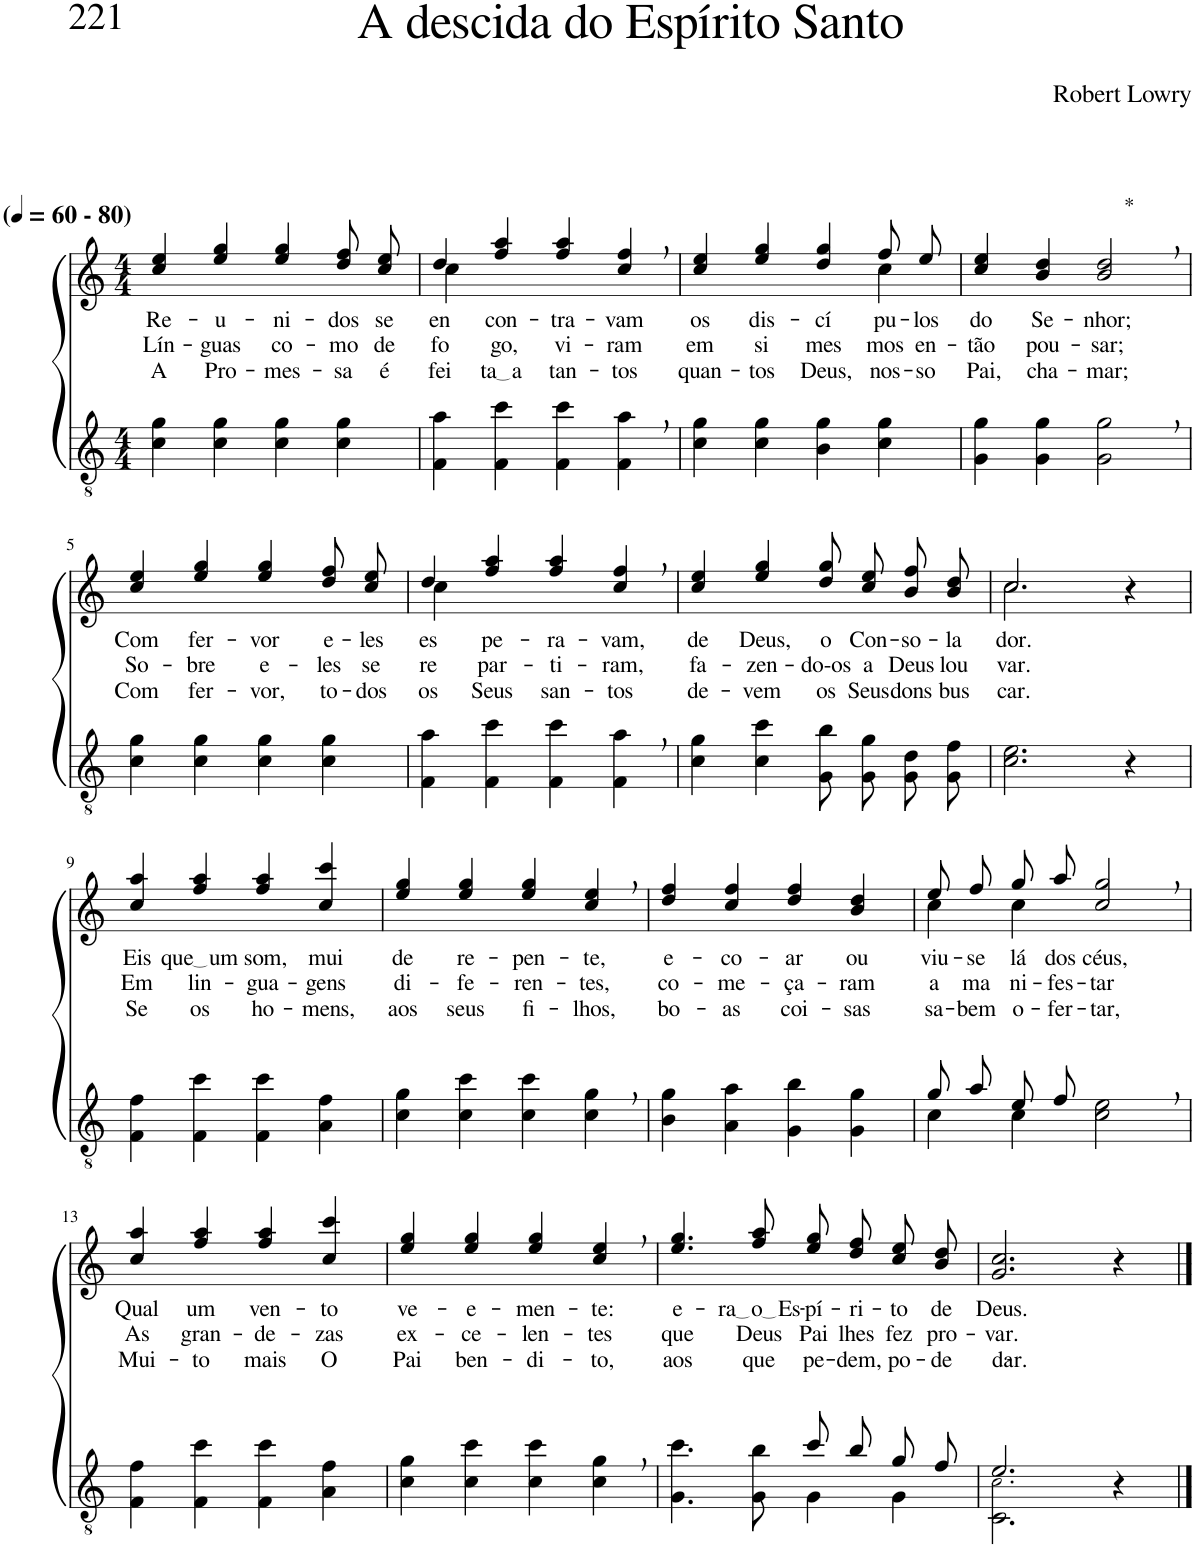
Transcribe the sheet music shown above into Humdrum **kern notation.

**kern	**kern	**text	**text	**text
*part2	*part1	*part1	*part1	*part1
*staff2	*staff1	*staff1	*staff1	*staff1
*I"Parte III e IV	*I"Parte I e II	*	*	*
*clefGv2	*clefG2	*	*	*
*Trd5c9	*Trd5c9	*	*	*
*k[]	*k[]	*	*	*
*M4/4	*M4/4	*	*	*
*MM60	*MM60	*	*	*
=1	=1	=1	=1	=1
!	!LO:TX:a:B:t=(	!	!	!
!	!LO:TX:a:B:t=- 80)	!	!	!
!	!	!LO:LY:b	!LO:LY:b	!LO:LY:b
4c\ 4g\	4cc/ 4ee/	Re-	Lín-	A
!	!	!LO:LY:b	!LO:LY:b	!LO:LY:b
4c\ 4g\	4ee/ 4gg/	-u-	-guas	Pro-
!	!	!LO:LY:b	!LO:LY:b	!LO:LY:b
4c\ 4g\	4ee/ 4gg/	-ni-	co-	-mes-
!	!	!LO:LY:b	!LO:LY:b	!LO:LY:b
4c\ 4g\	8dd\ 8ff\L	-dos	-mo	-sa
!	!	!LO:LY:b	!LO:LY:b	!LO:LY:b
.	8cc\ 8ee\J	se	de	é
=2	=2	=2	=2	=2
*	*^	*	*	*
!	!	!	!LO:LY:b	!LO:LY:b	!LO:LY:b
4F\ 4a\	4dd/	4cc\	en-	fo-	fei-
!	!	!	!LO:LY:b	!LO:LY:b	!LO:LY:b
4F\ 4cc\	4ff/ 4aa/	2.ryy	con-	-go,	ta a
!	!	!	!LO:LY:b	!LO:LY:b	!LO:LY:b
4F\ 4cc\	4ff/ 4aa/	.	-tra-	vi-	tan-
!	!	!	!LO:LY:b	!LO:LY:b	!LO:LY:b
4F\, 4a\,	4cc/, 4ff/,	.	-vam	-ram	-tos
=3	=3	=3	=3	=3	=3
!	!	!	!LO:LY:b	!LO:LY:b	!LO:LY:b
4c\ 4g\	4cc/ 4ee/	2.ryy	os	em	quan-
!	!	!	!LO:LY:b	!LO:LY:b	!LO:LY:b
4c\ 4g\	4ee/ 4gg/	.	dis-	si	-tos
!	!	!	!LO:LY:b	!LO:LY:b	!LO:LY:b
4B\ 4g\	4dd/ 4gg/	.	-cí-	mes-	Deus,
!	!	!	!LO:LY:b	!LO:LY:b	!LO:LY:b
4c\ 4g\	8ff/L	4cc\	-pu-	-mos	nos-
!	!	!	!LO:LY:b	!LO:LY:b	!LO:LY:b
.	8ee/J	.	-los	en-	-so
*	*v	*v	*	*	*
=4	=4	=4	=4	=4
!	!	!LO:LY:b	!LO:LY:b	!LO:LY:b
4G\ 4g\	4cc/ 4ee/	do	-tão	Pai,
!	!	!LO:LY:b	!LO:LY:b	!LO:LY:b
4G\ 4g\	4b/ 4dd/	Se-	pou-	cha-
!	!LO:TX:a:t=*	!	!	!
!	!	!LO:LY:b	!LO:LY:b	!LO:LY:b
2G\, 2g\,	2b/, 2dd/,	-nhor;	-sar;	-mar;
!!LO:LB:g=z
=5	=5	=5	=5	=5
!	!	!LO:LY:b	!LO:LY:b	!LO:LY:b
4c\ 4g\	4cc/ 4ee/	Com	So-	Com
!	!	!LO:LY:b	!LO:LY:b	!LO:LY:b
4c\ 4g\	4ee/ 4gg/	fer-	-bre	fer-
!	!	!LO:LY:b	!LO:LY:b	!LO:LY:b
4c\ 4g\	4ee/ 4gg/	-vor	e-	-vor,
!	!	!LO:LY:b	!LO:LY:b	!LO:LY:b
4c\ 4g\	8dd\ 8ff\L	e-	-les	to-
!	!	!LO:LY:b	!LO:LY:b	!LO:LY:b
.	8cc\ 8ee\J	-les	se	-dos
=6	=6	=6	=6	=6
*	*^	*	*	*
!	!	!	!LO:LY:b	!LO:LY:b	!LO:LY:b
4F\ 4a\	4dd/	4cc\	es-	re-	os
!	!	!	!LO:LY:b	!LO:LY:b	!LO:LY:b
4F\ 4cc\	4ff/ 4aa/	2.ryy	-pe-	-par-	Seus
!	!	!	!LO:LY:b	!LO:LY:b	!LO:LY:b
4F\ 4cc\	4ff/ 4aa/	.	-ra-	-ti-	san-
!	!	!	!LO:LY:b	!LO:LY:b	!LO:LY:b
4F\, 4a\,	4cc/, 4ff/,	.	-vam,	-ram,	-tos
*	*v	*v	*	*	*
=7	=7	=7	=7	=7
!	!	!LO:LY:b	!LO:LY:b	!LO:LY:b
4c\ 4g\	4cc/ 4ee/	de	fa-	de-
!	!	!LO:LY:b	!LO:LY:b	!LO:LY:b
4c\ 4cc\	4ee/ 4gg/	Deus,	-zen-	-vem
!	!	!LO:LY:b	!LO:LY:b	!LO:LY:b
8G\ 8b\L	8dd\ 8gg\L	o	-do-os	os
!	!	!LO:LY:b	!LO:LY:b	!LO:LY:b
8G\ 8g\J	8cc\ 8ee\J	Con-	a	Seus
!	!	!LO:LY:b	!LO:LY:b	!LO:LY:b
8G\ 8d\L	8b\ 8ff\L	-so-	Deus	dons
!	!	!LO:LY:b	!LO:LY:b	!LO:LY:b
8G\ 8f\J	8b\ 8dd\J	-la-	lou-	bus-
=8	=8	=8	=8	=8
*	*^	*	*	*
!	!	!	!LO:LY:b	!LO:LY:b	!LO:LY:b
2.c\ 2.e\	2.cc/	2.cc\	-dor.	-var.	-car.
4r	4r	4ryy	.	.	.
!!LO:LB:g=z
=9	=9	=9	=9	=9	=9
!	!	!	!LO:LY:b	!LO:LY:b	!LO:LY:b
*	*v	*v	*	*	*
4F\ 4f\	4cc/ 4aa/	Eis	Em	Se
!	!	!LO:LY:b	!LO:LY:b	!LO:LY:b
4F\ 4cc\	4ff/ 4aa/	que um	lin-	os
!	!	!LO:LY:b	!LO:LY:b	!LO:LY:b
4F\ 4cc\	4ff/ 4aa/	som,	-gua-	ho-
!	!	!LO:LY:b	!LO:LY:b	!LO:LY:b
4A\ 4f\	4cc/ 4ccc/	mui	-gens	-mens,
=10	=10	=10	=10	=10
!	!	!LO:LY:b	!LO:LY:b	!LO:LY:b
4c\ 4g\	4ee/ 4gg/	de	di-	aos
!	!	!LO:LY:b	!LO:LY:b	!LO:LY:b
4c\ 4cc\	4ee/ 4gg/	re-	-fe-	seus
!	!	!LO:LY:b	!LO:LY:b	!LO:LY:b
4c\ 4cc\	4ee/ 4gg/	-pen-	-ren-	fi-
!	!	!LO:LY:b	!LO:LY:b	!LO:LY:b
4c\, 4g\,	4cc/, 4ee/,	-te,	-tes,	-lhos,
=11	=11	=11	=11	=11
!	!	!LO:LY:b	!LO:LY:b	!LO:LY:b
4B\ 4g\	4dd/ 4ff/	e-	co-	bo-
!	!	!LO:LY:b	!LO:LY:b	!LO:LY:b
4A\ 4a\	4cc/ 4ff/	-co-	-me-	-as
!	!	!LO:LY:b	!LO:LY:b	!LO:LY:b
4G\ 4b\	4dd/ 4ff/	-ar	-ça-	coi-
!	!	!LO:LY:b	!LO:LY:b	!LO:LY:b
4G\ 4g\	4b/ 4dd/	ou-	-ram	-sas
=12	=12	=12	=12	=12
*^	*^	*	*	*
!	!	!	!	!LO:LY:b	!LO:LY:b	!LO:LY:b
8g/L	4c\	8ee/L	4cc\	-viu-	a	sa-
!	!	!	!	!LO:LY:b	!LO:LY:b	!LO:LY:b
8a/J	.	8ff/J	.	-se	ma-	-bem
!	!	!	!	!LO:LY:b	!LO:LY:b	!LO:LY:b
8e/L	4c\	8gg/L	4cc\	lá	-ni-	o-
!	!	!	!	!LO:LY:b	!LO:LY:b	!LO:LY:b
8f/J	.	8aa/J	.	dos	-fes-	-fer-
!	!	!	!	!LO:LY:b	!LO:LY:b	!LO:LY:b
2ryy	2c\ 2e\	2cc/, 2gg/,	2ryy	céus,	-tar	-tar,
!!LO:LB:g=z
=13	=13	=13	=13	=13	=13	=13
!	!	!	!	!LO:LY:b	!LO:LY:b	!LO:LY:b
*v	*v	*	*	*	*	*
*	*v	*v	*	*	*
4F\ 4f\	4cc/ 4aa/	Qual	As	Mui-
!	!	!LO:LY:b	!LO:LY:b	!LO:LY:b
4F\ 4cc\	4ff/ 4aa/	um	gran-	-to
!	!	!LO:LY:b	!LO:LY:b	!LO:LY:b
4F\ 4cc\	4ff/ 4aa/	ven-	-de-	mais
!	!	!LO:LY:b	!LO:LY:b	!LO:LY:b
4A\ 4f\	4cc/ 4ccc/	-to	-zas	O
=14	=14	=14	=14	=14
!	!	!LO:LY:b	!LO:LY:b	!LO:LY:b
4c\ 4g\	4ee/ 4gg/	ve-	ex-	Pai
!	!	!LO:LY:b	!LO:LY:b	!LO:LY:b
4c\ 4cc\	4ee/ 4gg/	-e-	-ce-	ben-
!	!	!LO:LY:b	!LO:LY:b	!LO:LY:b
4c\ 4cc\	4ee/ 4gg/	-men-	-len-	-di-
!	!	!LO:LY:b	!LO:LY:b	!LO:LY:b
4c\, 4g\,	4cc/, 4ee/,	-te:	-tes	-to,
=15	=15	=15	=15	=15
*^	*	*	*	*
!	!	!	!LO:LY:b	!LO:LY:b	!LO:LY:b
2ryy	4.G\ 4.cc\	4.ee/ 4.gg/	e-	que	aos
!	!	!	!LO:LY:b	!LO:LY:b	!LO:LY:b
.	8G\ 8b\	8ff/ 8aa/	ra o Es	Deus	que
!	!	!	!LO:LY:b	!LO:LY:b	!LO:LY:b
8cc/L	4G\	8ee\ 8gg\L	-pí-	Pai	pe-
!	!	!	!LO:LY:b	!LO:LY:b	!LO:LY:b
8b/J	.	8dd\ 8ff\J	-ri-	lhes	-dem,
!	!	!	!LO:LY:b	!LO:LY:b	!LO:LY:b
8g/L	4G\	8cc\ 8ee\L	-to	fez	po-
!	!	!	!LO:LY:b	!LO:LY:b	!LO:LY:b
8f/J	.	8b\ 8dd\J	de	pro-	-de
=16	=16	=16	=16	=16	=16
!	!	!	!LO:LY:b	!LO:LY:b	!LO:LY:b
2.e/	2.C\ 2.c!\	2.g/ 2.cc/	Deus.	-var.	dar.-
4r	4ryy	4r	.	.	.
*v	*v	*	*	*	*
==	==	==	==	==
*-	*-	*-	*-	*-
